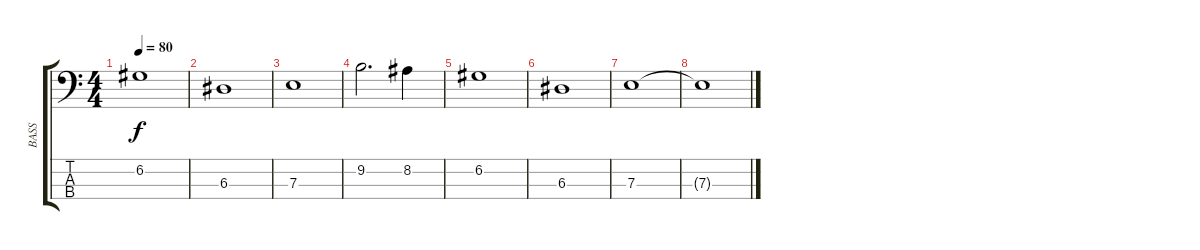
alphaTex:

\track ("BASS" "BASS") {instrument electricbassfinger}
\staff {score tabs}
\tuning (G2 D2 A1 E1) {hide}
\ts (4 4)
\tempo 80
\clef f4
\ks c
6.2.1{dy f} |
6.3.1 |
7.3.1 |
9.2.2{d} 8.2.4 |
6.2.1 |
6.3.1 |
7.3.1 |
7.3{t}.1
